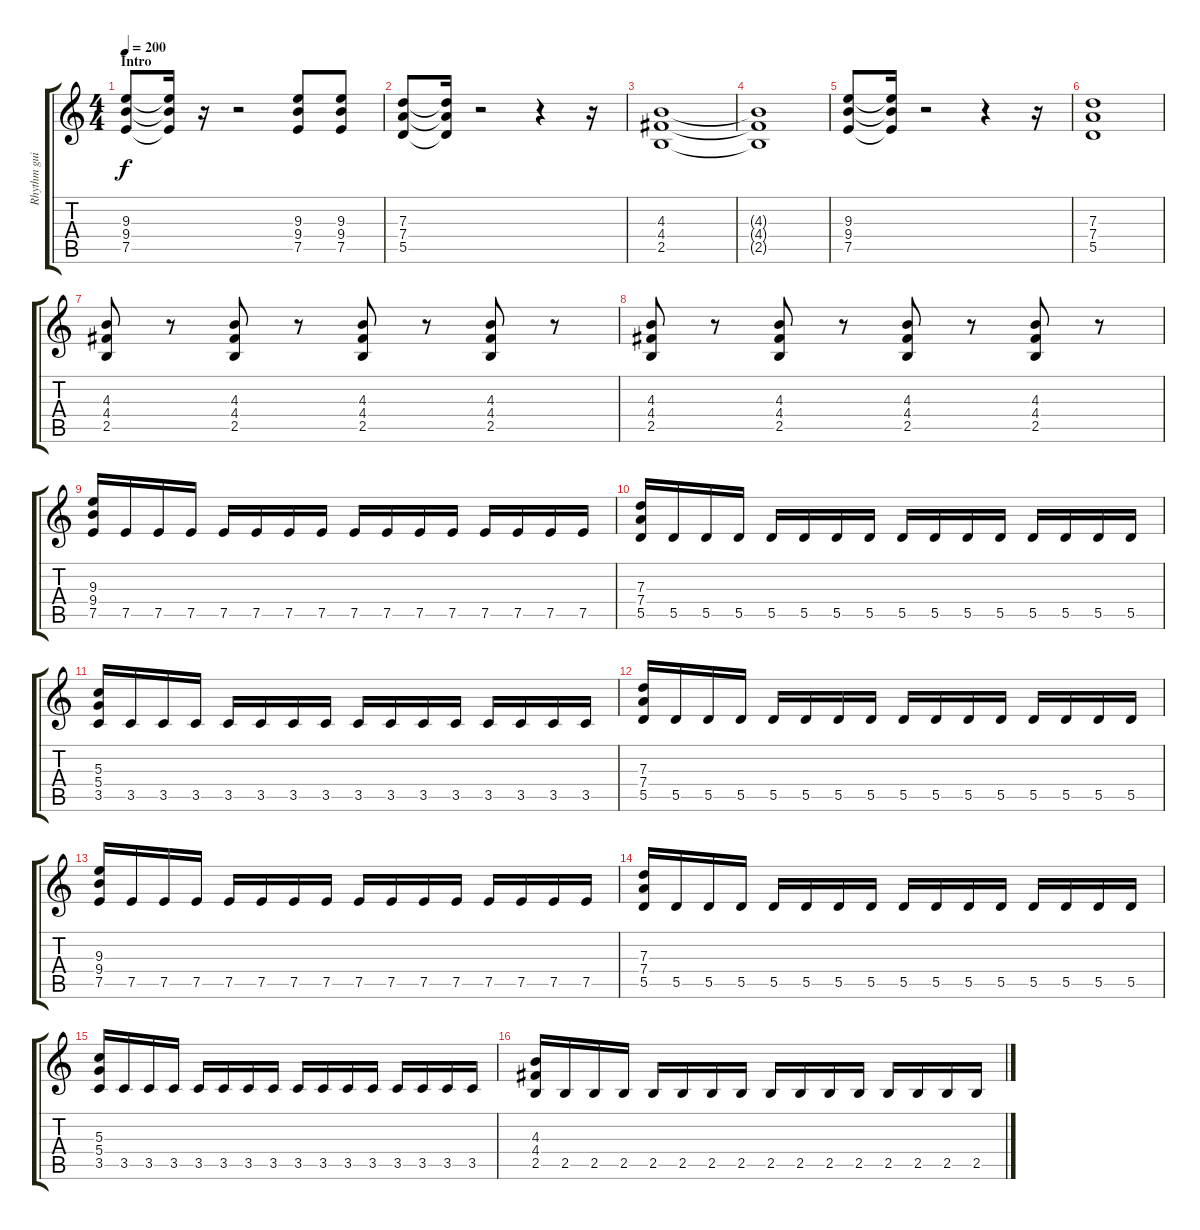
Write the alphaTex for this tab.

\track ("Rhythm guitar 2" "Rhythm gui") {instrument overdrivenguitar}
\staff {score tabs}
\tuning (E4 B3 G3 D3 A2 E2) {hide}
\ts (4 4)
\section ("" "Intro")
\tempo 200
\clef g2
\ks c
(9.3 9.4 7.5).8{dy f instrument overdrivenguitar} (9.3{t} 9.4{t} 7.5{t}).16 r.16 r.2 (9.3 9.4 7.5).8 (9.3 9.4 7.5).8 |
(7.3 7.4 5.5).8 (7.3{t} 7.4{t} 5.5{t}).16 r.2 r.4 r.16 |
(4.3 4.4 2.5).1 |
(4.3{t} 4.4{t} 2.5{t}).1 |
(9.3 9.4 7.5).8 (9.3{t} 9.4{t} 7.5{t}).16 r.2 r.4 r.16 |
(7.3 7.4 5.5).1 |
(4.3 4.4 2.5).8 r.8 (4.3 4.4 2.5).8 r.8 (4.3 4.4 2.5).8 r.8 (4.3 4.4 2.5).8 r.8 |
(4.3 4.4 2.5).8 r.8 (4.3 4.4 2.5).8 r.8 (4.3 4.4 2.5).8 r.8 (4.3 4.4 2.5).8 r.8 |
(9.3 9.4 7.5).16{volume 13} 7.5.16 7.5.16 7.5.16 7.5.16 7.5.16 7.5.16 7.5.16 7.5.16 7.5.16 7.5.16 7.5.16 7.5.16 7.5.16 7.5.16 7.5.16 |
(7.3 7.4 5.5).16 5.5.16 5.5.16 5.5.16 5.5.16 5.5.16 5.5.16 5.5.16 5.5.16 5.5.16 5.5.16 5.5.16 5.5.16 5.5.16 5.5.16 5.5.16 |
(5.3 5.4 3.5).16 3.5.16 3.5.16 3.5.16 3.5.16 3.5.16 3.5.16 3.5.16 3.5.16 3.5.16 3.5.16 3.5.16 3.5.16 3.5.16 3.5.16 3.5.16 |
(7.3 7.4 5.5).16 5.5.16 5.5.16 5.5.16 5.5.16 5.5.16 5.5.16 5.5.16 5.5.16 5.5.16 5.5.16 5.5.16 5.5.16 5.5.16 5.5.16 5.5.16 |
(9.3 9.4 7.5).16 7.5.16 7.5.16 7.5.16 7.5.16 7.5.16 7.5.16 7.5.16 7.5.16 7.5.16 7.5.16 7.5.16 7.5.16 7.5.16 7.5.16 7.5.16 |
(7.3 7.4 5.5).16 5.5.16 5.5.16 5.5.16 5.5.16 5.5.16 5.5.16 5.5.16 5.5.16 5.5.16 5.5.16 5.5.16 5.5.16 5.5.16 5.5.16 5.5.16 |
(5.3 5.4 3.5).16 3.5.16 3.5.16 3.5.16 3.5.16 3.5.16 3.5.16 3.5.16 3.5.16 3.5.16 3.5.16 3.5.16 3.5.16 3.5.16 3.5.16 3.5.16 |
(4.3 4.4 2.5).16 2.5.16 2.5.16 2.5.16 2.5.16 2.5.16 2.5.16 2.5.16 2.5.16 2.5.16 2.5.16 2.5.16 2.5.16 2.5.16 2.5.16 2.5.16
